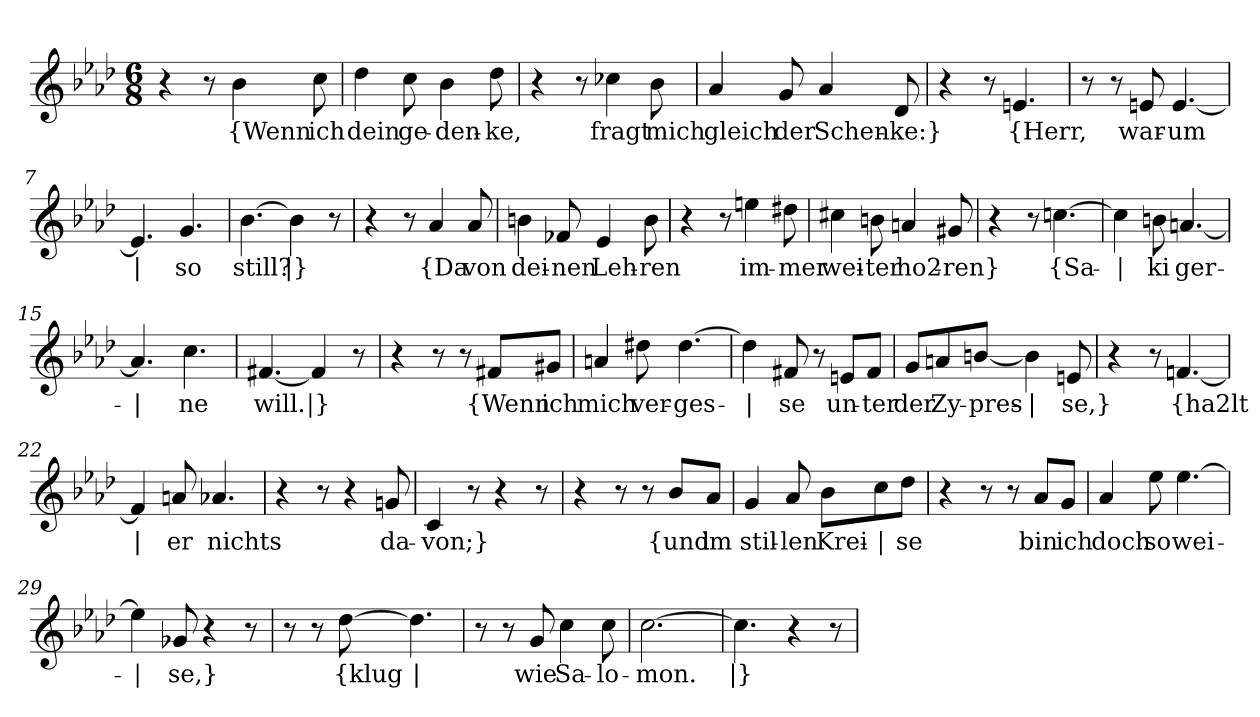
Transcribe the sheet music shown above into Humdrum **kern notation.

**kern	**text
*part1	*part1
*staff1	*staff1
*clefG2	*
*k[b-e-a-d-]	*
*M6/8	*
=1	=1
4r	.
8r	.
!	!LO:LY:b
4b-\	{Wenn
!	!LO:LY:b
8cc\	ich
=2	=2
!	!LO:LY:b
4dd-\	dein
!	!LO:LY:b
8cc\	ge-
!	!LO:LY:b
4b-\	-den-
!	!LO:LY:b
8dd-\	-ke,
=3	=3
4r	.
8r	.
!	!LO:LY:b
4cc-X\	fragt
!	!LO:LY:b
8b-\	mich
=4	=4
!	!LO:LY:b
4a-/	gleich
!	!LO:LY:b
8g/	der
!	!LO:LY:b
4a-/	Schen-
!	!LO:LY:b
8d-/	-ke:}
=5	=5
4r	.
8r	.
!	!LO:LY:b
4.en/	{Herr,
=6	=6
8r	.
8r	.
!	!LO:LY:b
8en/	war-
!	!LO:LY:b
[4.e/	-um
!!LO:LB:g=z
=7	=7
!	!LO:LY:b
4.e/]	|
!	!LO:LY:b
4.g/	so
=8	=8
!	!LO:LY:b
[4.b-\	still?
!	!LO:LY:b
4b-\]	|}
8r	.
=9	=9
4r	.
8r	.
!	!LO:LY:b
4a-/	{Da
!	!LO:LY:b
8a-/	von
=10	=10
!	!LO:LY:b
4bn\	dei-
!	!LO:LY:b
8f-X/	-nen
!	!LO:LY:b
4e-/	Leh-
!	!LO:LY:b
8b\	-ren
=11	=11
4r	.
8r	.
!	!LO:LY:b
4een\	im-
!	!LO:LY:b
8dd#X\	-mer
=12	=12
!	!LO:LY:b
4cc#X\	wei-
!	!LO:LY:b
8bn\	-ter
!	!LO:LY:b
4an/	ho2-
!	!LO:LY:b
8g#X/	-ren}
=13	=13
4r	.
8r	.
!	!LO:LY:b
[4.ccn\	{Sa-
!!LO:LB:g=z
=14	=14
!	!LO:LY:b
4ccn\]	|
!	!LO:LY:b
8bn\	-ki
!	!LO:LY:b
[4.an/	ger-
=15	=15
!	!LO:LY:b
4.a/]	|
!	!LO:LY:b
4.cc\	-ne
=16	=16
!	!LO:LY:b
[4.f#X/	will.
!	!LO:LY:b
4f#/]	|}
8r	.
=17	=17
4r	.
8r	.
8r	.
!	!LO:LY:b
8f#X/L	{Wenn
!	!LO:LY:b
8g#X/J	ich
=18	=18
!	!LO:LY:b
4an/	mich
!	!LO:LY:b
8dd#X\	ver-
!	!LO:LY:b
[4.dd#\	-ges-
=19	=19
!	!LO:LY:b
4dd#\]	|
!	!LO:LY:b
8f#X/	-se
8r	.
!	!LO:LY:b
8en/L	un-
!	!LO:LY:b
8f#/J	-ter
!!LO:LB:g=z
=20	=20
!	!LO:LY:b
8g/L	der
!	!LO:LY:b
8an/	Zy-
!	!LO:LY:b
[8bn/J	-pres-
!	!LO:LY:b
4b\]	|
!	!LO:LY:b
8en/	-se,}
=21	=21
4r	.
8r	.
!	!LO:LY:b
[4.fn/	{ha2lt
=22	=22
!	!LO:LY:b
4fn/]	|
!	!LO:LY:b
8an/	er
!	!LO:LY:b
4.a-X/	nichts
=23	=23
4r	.
8r	.
4r	.
!	!LO:LY:b
8gn/	da-
=24	=24
!	!LO:LY:b
4c/	-von;}
8r	.
4r	.
8r	.
=25	=25
4r	.
8r	.
8r	.
!	!LO:LY:b
8b-/L	{und
!	!LO:LY:b
8a-/J	im
!!LO:LB:g=z
=26	=26
!	!LO:LY:b
4g/	stil-
!	!LO:LY:b
8a-/	-len
!	!LO:LY:b
8b-\L	Krei-
!	!LO:LY:b
8cc\	|
!	!LO:LY:b
8dd-\J	-se
=27	=27
4r	.
8r	.
8r	.
!	!LO:LY:b
8a-/L	bin
!	!LO:LY:b
8g/J	ich
=28	=28
!	!LO:LY:b
4a-/	doch
!	!LO:LY:b
8ee-\	so
!	!LO:LY:b
[4.ee-\	wei-
=29	=29
!	!LO:LY:b
4ee-\]	|
!	!LO:LY:b
8g-X/	-se,}
4r	.
8r	.
=30	=30
8r	.
8r	.
!	!LO:LY:b
[8dd-\	{klug
!	!LO:LY:b
4.dd-\]	|
=31	=31
8r	.
8r	.
!	!LO:LY:b
8g/	wie
!	!LO:LY:b
4cc\	Sa-
!	!LO:LY:b
8cc\	-lo-
=32	=32
!	!LO:LY:b
[2.cc\	-mon.
!!LO:LB:g=z
=33	=33
!	!LO:LY:b
4.cc\]	|}
4r	.
8r	.
=	=
*-	*-
